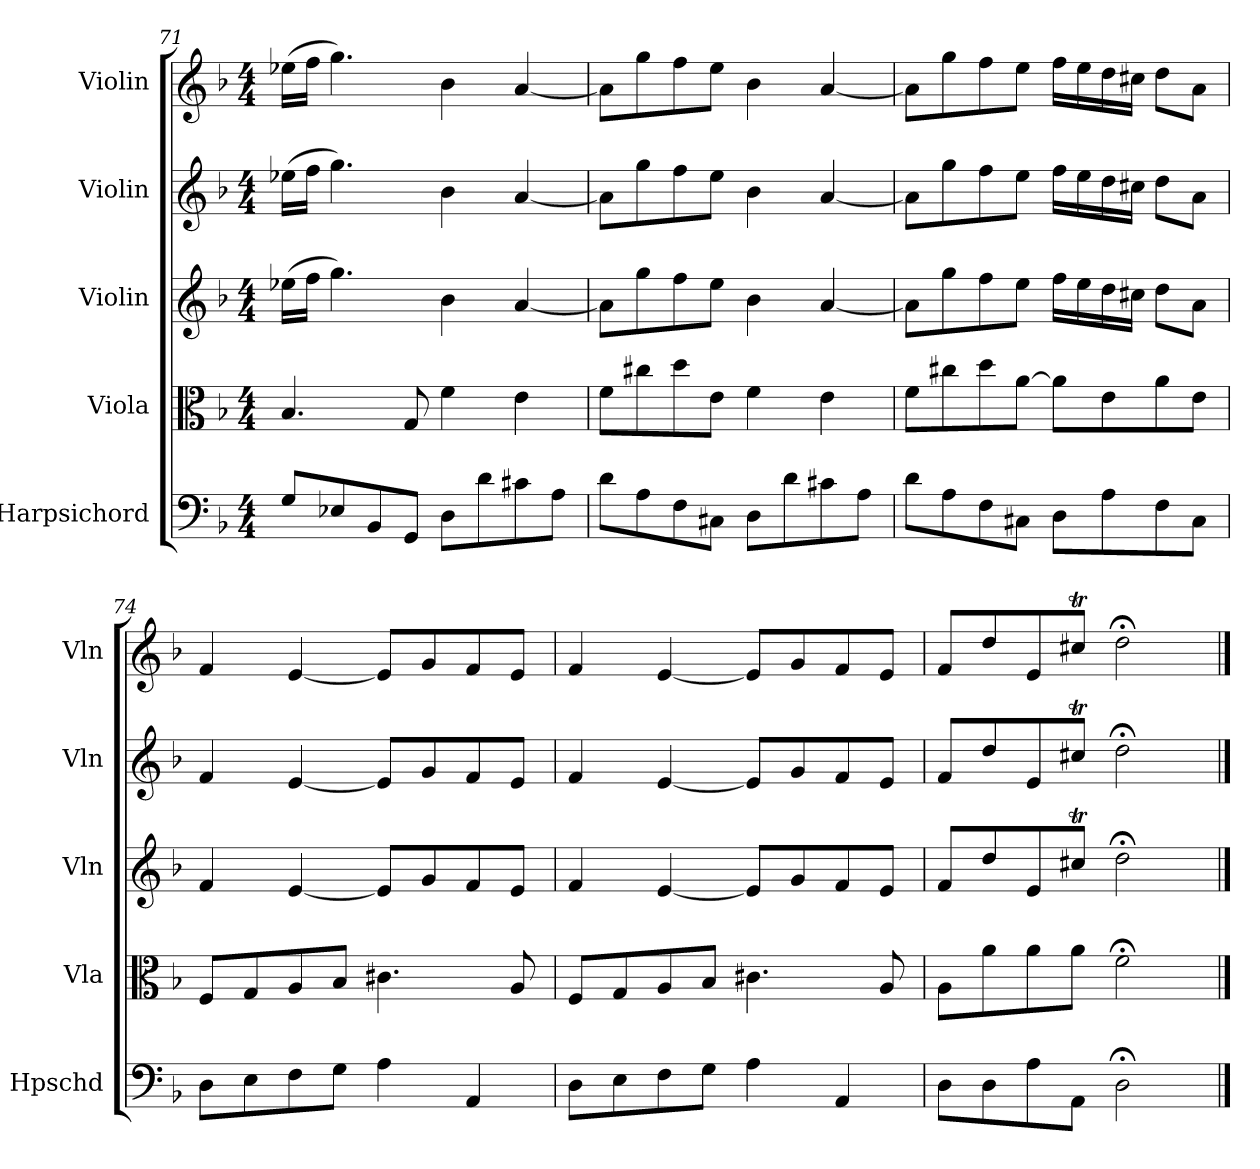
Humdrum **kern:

**kern	**kern	**kern	**kern	**kern
*part5	*part4	*part3	*part2	*part1
*staff5	*staff4	*staff3	*staff2	*staff1
*I"Harpsichord	*I"Viola	*I"Violin	*I"Violin	*I"Violin
*I'Hpschd	*I'Vla	*I'Vln	*I'Vln	*I'Vln
*clefF4	*clefC3	*clefG2	*clefG2	*clefG2
*k[b-]	*k[b-]	*k[b-]	*k[b-]	*k[b-]
*d:	*d:	*d:	*d:	*d:
*M4/4	*M4/4	*M4/4	*M4/4	*M4/4
=71	=71	=71	=71	=71
8G/L	4.B-/	(16ee-X\LL	(16ee-X\LL	(16ee-X\LL
.	.	16ff\JJ	16ff\JJ	16ff\JJ
8E-X/	.	4.gg\)	4.gg\)	4.gg\)
8BB-/	.	.	.	.
8GG/J	8G/	.	.	.
8D\L	4f\	4b-\	4b-\	4b-\
8d\	.	.	.	.
8c#X\	4e\	[4a/	[4a/	[4a/
8A\J	.	.	.	.
=72	=72	=72	=72	=72
8d\L	8f\L	8a\L]	8a\L]	8a\L]
8A\	8cc#X\	8gg\	8gg\	8gg\
8F\	8dd\	8ff\	8ff\	8ff\
8C#X\J	8e\J	8ee\J	8ee\J	8ee\J
8D\L	4f\	4b-\	4b-\	4b-\
8d\	.	.	.	.
8c#X\	4e\	[4a/	[4a/	[4a/
8A\J	.	.	.	.
=73	=73	=73	=73	=73
8d\L	8f\L	8a\L]	8a\L]	8a\L]
8A\	8cc#X\	8gg\	8gg\	8gg\
8F\	8dd\	8ff\	8ff\	8ff\
8C#X\J	[8a\J	8ee\J	8ee\J	8ee\J
8D\L	8a\L]	16ff\LL	16ff\LL	16ff\LL
.	.	16ee\	16ee\	16ee\
8A\	8e\	16dd\	16dd\	16dd\
.	.	16cc#X\JJ	16cc#X\JJ	16cc#X\JJ
8F\	8a\	8dd\L	8dd\L	8dd\L
8C#\J	8e\J	8a\J	8a\J	8a\J
=74	=74	=74	=74	=74
8D\L	8F/L	4f/	4f/	4f/
8E\	8G/	.	.	.
8F\	8A/	[4e/	[4e/	[4e/
8G\J	8B-/J	.	.	.
4A\	4.c#X\	8e/L]	8e/L]	8e/L]
.	.	8g/	8g/	8g/
4AA/	.	8f/	8f/	8f/
.	8A/	8e/J	8e/J	8e/J
=75	=75	=75	=75	=75
8D\L	8F/L	4f/	4f/	4f/
8E\	8G/	.	.	.
8F\	8A/	[4e/	[4e/	[4e/
8G\J	8B-/J	.	.	.
4A\	4.c#X\	8e/L]	8e/L]	8e/L]
.	.	8g/	8g/	8g/
4AA/	.	8f/	8f/	8f/
.	8A/	8e/J	8e/J	8e/J
=76	=76	=76	=76	=76
8D\L	8A\L	8f/L	8f/L	8f/L
8D\	8a\	8dd/	8dd/	8dd/
8A\	8a\	8e/	8e/	8e/
8AA\J	8a\J	8cc#Xt/J	8cc#Xt/J	8cc#Xt/J
2D;<\	2f;<\	2dd;<\	2dd;<\	2dd;<\
==	==	==	==	==
*-	*-	*-	*-	*-
